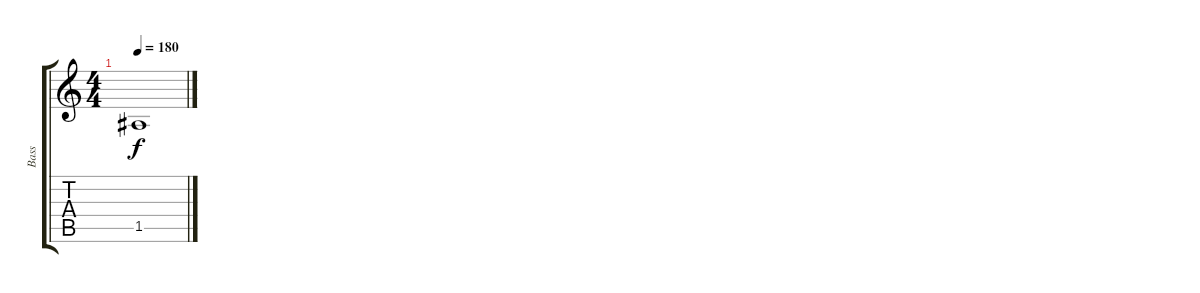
\track ("Bass" "Bass") {instrument electricbassfinger}
\staff {score tabs}
\tuning (E4 B3 G3 D3 A2 E2) {hide}
\ts (4 4)
\tempo 180
\clef g2
\ks c
1.5{t}.1{dy f}
